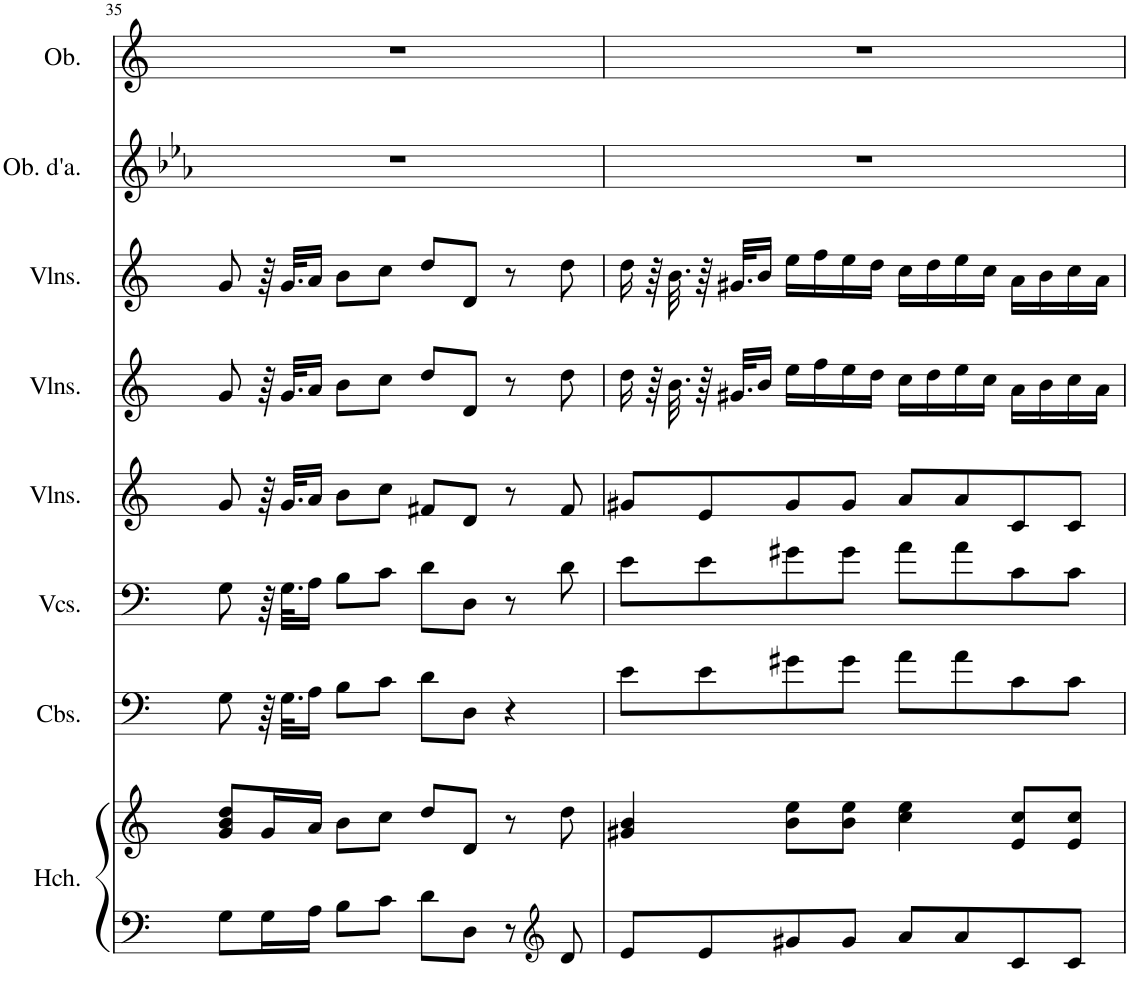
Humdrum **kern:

**kern	**kern	**kern	**kern	**kern	**kern	**kern	**kern	**kern
*part8	*part8	*part7	*part6	*part5	*part4	*part3	*part2	*part1
*staff9	*staff8	*staff7	*staff6	*staff5	*staff4	*staff3	*staff2	*staff1
*I"Harpsichord, Harpsichord	*	*I"Contrabasses, Double Bass	*I"Violoncellos, Cello	*I"Violins, Viola	*I"Violins, Violin II	*I"Violins, Violin I	*I"Oboe d'amore	*I"Oboe
*I'Hch.	*	*I'Cbs.	*I'Vcs.	*I'Vlns.	*I'Vlns.	*I'Vlns.	*I'Ob. d'a.	*I'Ob.
!!LO:PB:g=z
*clefF4	*clefG2	*clefF4	*clefF4	*clefG2	*clefG2	*clefG2	*clefG2	*clefG2
*	*	*Trd7c12	*	*	*	*	*Trd2c3	*
*k[]	*k[]	*k[]	*k[]	*k[]	*k[]	*k[]	*k[b-e-a-]	*k[]
*M4/4	*M4/4	*M4/4	*M4/4	*M4/4	*M4/4	*M4/4	*M4/4	*M4/4
=35	=35	=35	=35	=35	=35	=35	=35	=35
8G\L	8g/ 8b/ 8dd/L	8G\	8G\	8g/	8g/	8g/	1r	1r
16G\L	16g/L	64r	64r	64r	64r	64r	.	.
.	.	32.G\KLL	32.G\KLL	32.g/KLL	32.g/KLL	32.g/KLL	.	.
16A\JJ	16a/JJ	16A\JJ	16A\JJ	16a/JJ	16a/JJ	16a/JJ	.	.
8B\L	8b\L	8B\L	8B\L	8b\L	8b\L	8b\L	.	.
8c\J	8cc\J	8c\J	8c\J	8cc\J	8cc\J	8cc\J	.	.
8d\L	8dd/L	8d\L	8d\L	8f#X/L	8dd/L	8dd/L	.	.
8D\J	8d/J	8D\J	8D\J	8d/J	8d/J	8d/J	.	.
8r	8r	4r	8r	8r	8r	8r	.	.
*clefG2	*	*	*	*	*	*	*	*
8d/	8dd\	.	8d\	8f#/	8dd\	8dd\	.	.
=36	=36	=36	=36	=36	=36	=36	=36	=36
8e/L	4g#X/ 4b/	8e\L	8e\L	8g#X/L	16dd\	16dd\	1r	1r
.	.	.	.	.	64r	64r	.	.
.	.	.	.	.	32.b\	32.b\	.	.
8e/	.	8e\	8e\	8e/	64r	64r	.	.
.	.	.	.	.	32.g#X/KLL	32.g#X/KLL	.	.
.	.	.	.	.	16b/JJ	16b/JJ	.	.
8g#X/	8b\ 8ee\L	8g#X\	8g#X\	8g#/	16ee\LL	16ee\LL	.	.
.	.	.	.	.	16ff\	16ff\	.	.
8g#/J	8b\ 8ee\J	8g#\J	8g#\J	8g#/J	16ee\	16ee\	.	.
.	.	.	.	.	16dd\JJ	16dd\JJ	.	.
8a/L	4cc\ 4ee\	8a\L	8a\L	8a/L	16cc\LL	16cc\LL	.	.
.	.	.	.	.	16dd\	16dd\	.	.
8a/	.	8a\	8a\	8a/	16ee\	16ee\	.	.
.	.	.	.	.	16cc\JJ	16cc\JJ	.	.
8c/	8e/ 8cc/L	8c\	8c\	8c/	16a\LL	16a\LL	.	.
.	.	.	.	.	16b\	16b\	.	.
8c/J	8e/ 8cc/J	8c\J	8c\J	8c/J	16cc\	16cc\	.	.
.	.	.	.	.	16a\JJ	16a\JJ	.	.
=	=	=	=	=	=	=	=	=
*-	*-	*-	*-	*-	*-	*-	*-	*-
